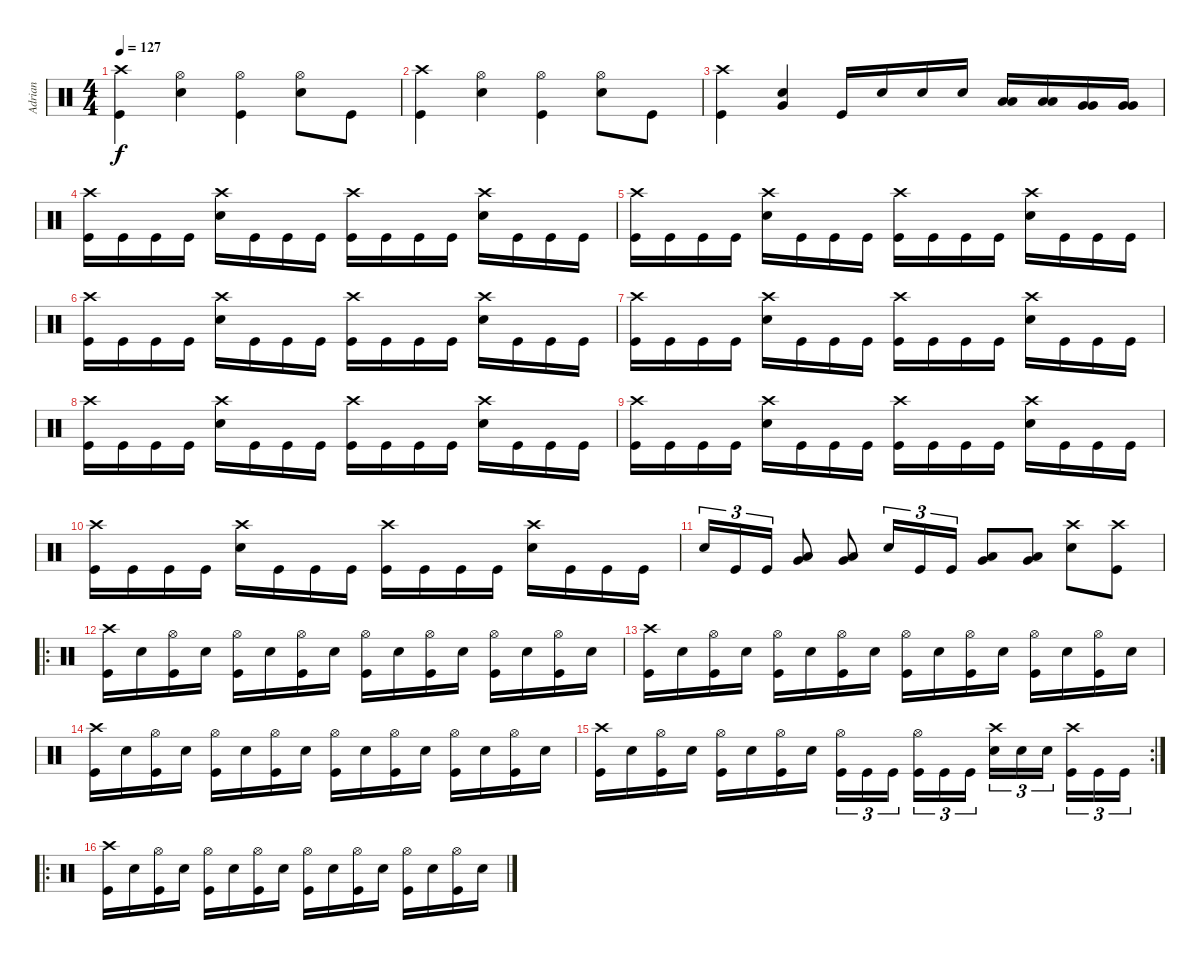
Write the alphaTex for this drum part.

\track ("Adrian" "Adrian") {instrument percussion}
\staff {score}
\articulation defaults
\ts (4 4)
\tempo 127
\clef neutral
\ks c
("Crash high (hit)" "Kick (hit)").4{dy f} ("Hi-Hat (open)" "Electric Snare (hit)").4 ("Hi-Hat (open)" "Kick (hit)").4 ("Hi-Hat (open)" "Electric Snare (hit)").8 "Kick (hit)".8 |
("Crash high (hit)" "Kick (hit)").4 ("Hi-Hat (open)" "Electric Snare (hit)").4 ("Hi-Hat (open)" "Kick (hit)").4 ("Hi-Hat (open)" "Electric Snare (hit)").8 "Kick (hit)".8 |
("Crash high (hit)" "Kick (hit)").4 ("Very Low Tom (hit)" "Electric Snare (hit)").4 "Kick (hit)".16 "Electric Snare (hit)".16 "Electric Snare (hit)".16 "Electric Snare (hit)".16 ("Low Tom (hit)" "Low Tom (hit)").16 ("Low Tom (hit)" "Low Tom (hit)").16 ("Very Low Tom (hit)" "Very Low Tom (hit)").16 ("Very Low Tom (hit)" "Very Low Tom (hit)").16 |
("Crash high (hit)" "Kick (hit)").16 "Kick (hit)".16 "Kick (hit)".16 "Kick (hit)".16 ("Crash high (hit)" "Electric Snare (hit)").16 "Kick (hit)".16 "Kick (hit)".16 "Kick (hit)".16 ("Crash high (hit)" "Kick (hit)").16 "Kick (hit)".16 "Kick (hit)".16 "Kick (hit)".16 ("Crash high (hit)" "Electric Snare (hit)").16 "Kick (hit)".16 "Kick (hit)".16 "Kick (hit)".16 |
("Crash high (hit)" "Kick (hit)").16 "Kick (hit)".16 "Kick (hit)".16 "Kick (hit)".16 ("Crash high (hit)" "Electric Snare (hit)").16 "Kick (hit)".16 "Kick (hit)".16 "Kick (hit)".16 ("Crash high (hit)" "Kick (hit)").16 "Kick (hit)".16 "Kick (hit)".16 "Kick (hit)".16 ("Crash high (hit)" "Electric Snare (hit)").16 "Kick (hit)".16 "Kick (hit)".16 "Kick (hit)".16 |
("Crash high (hit)" "Kick (hit)").16 "Kick (hit)".16 "Kick (hit)".16 "Kick (hit)".16 ("Crash high (hit)" "Electric Snare (hit)").16 "Kick (hit)".16 "Kick (hit)".16 "Kick (hit)".16 ("Crash high (hit)" "Kick (hit)").16 "Kick (hit)".16 "Kick (hit)".16 "Kick (hit)".16 ("Crash high (hit)" "Electric Snare (hit)").16 "Kick (hit)".16 "Kick (hit)".16 "Kick (hit)".16 |
("Crash high (hit)" "Kick (hit)").16 "Kick (hit)".16 "Kick (hit)".16 "Kick (hit)".16 ("Crash high (hit)" "Electric Snare (hit)").16 "Kick (hit)".16 "Kick (hit)".16 "Kick (hit)".16 ("Crash high (hit)" "Kick (hit)").16 "Kick (hit)".16 "Kick (hit)".16 "Kick (hit)".16 ("Crash high (hit)" "Electric Snare (hit)").16 "Kick (hit)".16 "Kick (hit)".16 "Kick (hit)".16 |
("Crash high (hit)" "Kick (hit)").16 "Kick (hit)".16 "Kick (hit)".16 "Kick (hit)".16 ("Crash high (hit)" "Electric Snare (hit)").16 "Kick (hit)".16 "Kick (hit)".16 "Kick (hit)".16 ("Crash high (hit)" "Kick (hit)").16 "Kick (hit)".16 "Kick (hit)".16 "Kick (hit)".16 ("Crash high (hit)" "Electric Snare (hit)").16 "Kick (hit)".16 "Kick (hit)".16 "Kick (hit)".16 |
("Crash high (hit)" "Kick (hit)").16 "Kick (hit)".16 "Kick (hit)".16 "Kick (hit)".16 ("Crash high (hit)" "Electric Snare (hit)").16 "Kick (hit)".16 "Kick (hit)".16 "Kick (hit)".16 ("Crash high (hit)" "Kick (hit)").16 "Kick (hit)".16 "Kick (hit)".16 "Kick (hit)".16 ("Crash high (hit)" "Electric Snare (hit)").16 "Kick (hit)".16 "Kick (hit)".16 "Kick (hit)".16 |
("Crash high (hit)" "Kick (hit)").16 "Kick (hit)".16 "Kick (hit)".16 "Kick (hit)".16 ("Crash high (hit)" "Electric Snare (hit)").16 "Kick (hit)".16 "Kick (hit)".16 "Kick (hit)".16 ("Crash high (hit)" "Kick (hit)").16 "Kick (hit)".16 "Kick (hit)".16 "Kick (hit)".16 ("Crash high (hit)" "Electric Snare (hit)").16 "Kick (hit)".16 "Kick (hit)".16 "Kick (hit)".16 |
"Electric Snare (hit)".16{tu (3 2)} "Kick (hit)".16{tu (3 2)} "Kick (hit)".16{tu (3 2)} ("Low Tom (hit)" "Very Low Tom (hit)").8 ("Low Tom (hit)" "Very Low Tom (hit)").8 "Electric Snare (hit)".16{tu (3 2)} "Kick (hit)".16{tu (3 2)} "Kick (hit)".16{tu (3 2)} ("Low Tom (hit)" "Very Low Tom (hit)").8 ("Low Tom (hit)" "Very Low Tom (hit)").8 ("Crash high (hit)" "Electric Snare (hit)").8 ("Crash high (hit)" "Kick (hit)").8 |
\ro
("Crash high (hit)" "Kick (hit)").16 "Electric Snare (hit)".16 ("Hi-Hat (open)" "Kick (hit)").16 "Electric Snare (hit)".16 ("Hi-Hat (open)" "Kick (hit)").16 "Electric Snare (hit)".16 ("Hi-Hat (open)" "Kick (hit)").16 "Electric Snare (hit)".16 ("Hi-Hat (open)" "Kick (hit)").16 "Electric Snare (hit)".16 ("Hi-Hat (open)" "Kick (hit)").16 "Electric Snare (hit)".16 ("Hi-Hat (open)" "Kick (hit)").16 "Electric Snare (hit)".16 ("Hi-Hat (open)" "Kick (hit)").16 "Electric Snare (hit)".16 |
("Crash high (hit)" "Kick (hit)").16 "Electric Snare (hit)".16 ("Hi-Hat (open)" "Kick (hit)").16 "Electric Snare (hit)".16 ("Hi-Hat (open)" "Kick (hit)").16 "Electric Snare (hit)".16 ("Hi-Hat (open)" "Kick (hit)").16 "Electric Snare (hit)".16 ("Hi-Hat (open)" "Kick (hit)").16 "Electric Snare (hit)".16 ("Hi-Hat (open)" "Kick (hit)").16 "Electric Snare (hit)".16 ("Hi-Hat (open)" "Kick (hit)").16 "Electric Snare (hit)".16 ("Hi-Hat (open)" "Kick (hit)").16 "Electric Snare (hit)".16 |
("Crash high (hit)" "Kick (hit)").16 "Electric Snare (hit)".16 ("Hi-Hat (open)" "Kick (hit)").16 "Electric Snare (hit)".16 ("Hi-Hat (open)" "Kick (hit)").16 "Electric Snare (hit)".16 ("Hi-Hat (open)" "Kick (hit)").16 "Electric Snare (hit)".16 ("Hi-Hat (open)" "Kick (hit)").16 "Electric Snare (hit)".16 ("Hi-Hat (open)" "Kick (hit)").16 "Electric Snare (hit)".16 ("Hi-Hat (open)" "Kick (hit)").16 "Electric Snare (hit)".16 ("Hi-Hat (open)" "Kick (hit)").16 "Electric Snare (hit)".16 |
\rc 2
("Crash high (hit)" "Kick (hit)").16 "Electric Snare (hit)".16 ("Hi-Hat (open)" "Kick (hit)").16 "Electric Snare (hit)".16 ("Hi-Hat (open)" "Kick (hit)").16 "Electric Snare (hit)".16 ("Hi-Hat (open)" "Kick (hit)").16 "Electric Snare (hit)".16 ("Hi-Hat (open)" "Kick (hit)").16{tu (3 2)} "Kick (hit)".16{tu (3 2)} "Kick (hit)".16{tu (3 2)} ("Hi-Hat (open)" "Kick (hit)").16{tu (3 2)} "Kick (hit)".16{tu (3 2)} "Kick (hit)".16{tu (3 2)} ("Crash high (hit)" "Electric Snare (hit)").16{tu (3 2)} "Electric Snare (hit)".16{tu (3 2)} "Electric Snare (hit)".16{tu (3 2)} ("Crash high (hit)" "Kick (hit)").16{tu (3 2)} "Kick (hit)".16{tu (3 2)} "Kick (hit)".16{tu (3 2)} |
\ro
("Crash high (hit)" "Kick (hit)").16 "Electric Snare (hit)".16 ("Hi-Hat (open)" "Kick (hit)").16 "Electric Snare (hit)".16 ("Hi-Hat (open)" "Kick (hit)").16 "Electric Snare (hit)".16 ("Hi-Hat (open)" "Kick (hit)").16 "Electric Snare (hit)".16 ("Hi-Hat (open)" "Kick (hit)").16 "Electric Snare (hit)".16 ("Hi-Hat (open)" "Kick (hit)").16 "Electric Snare (hit)".16 ("Hi-Hat (open)" "Kick (hit)").16 "Electric Snare (hit)".16 ("Hi-Hat (open)" "Kick (hit)").16 "Electric Snare (hit)".16
